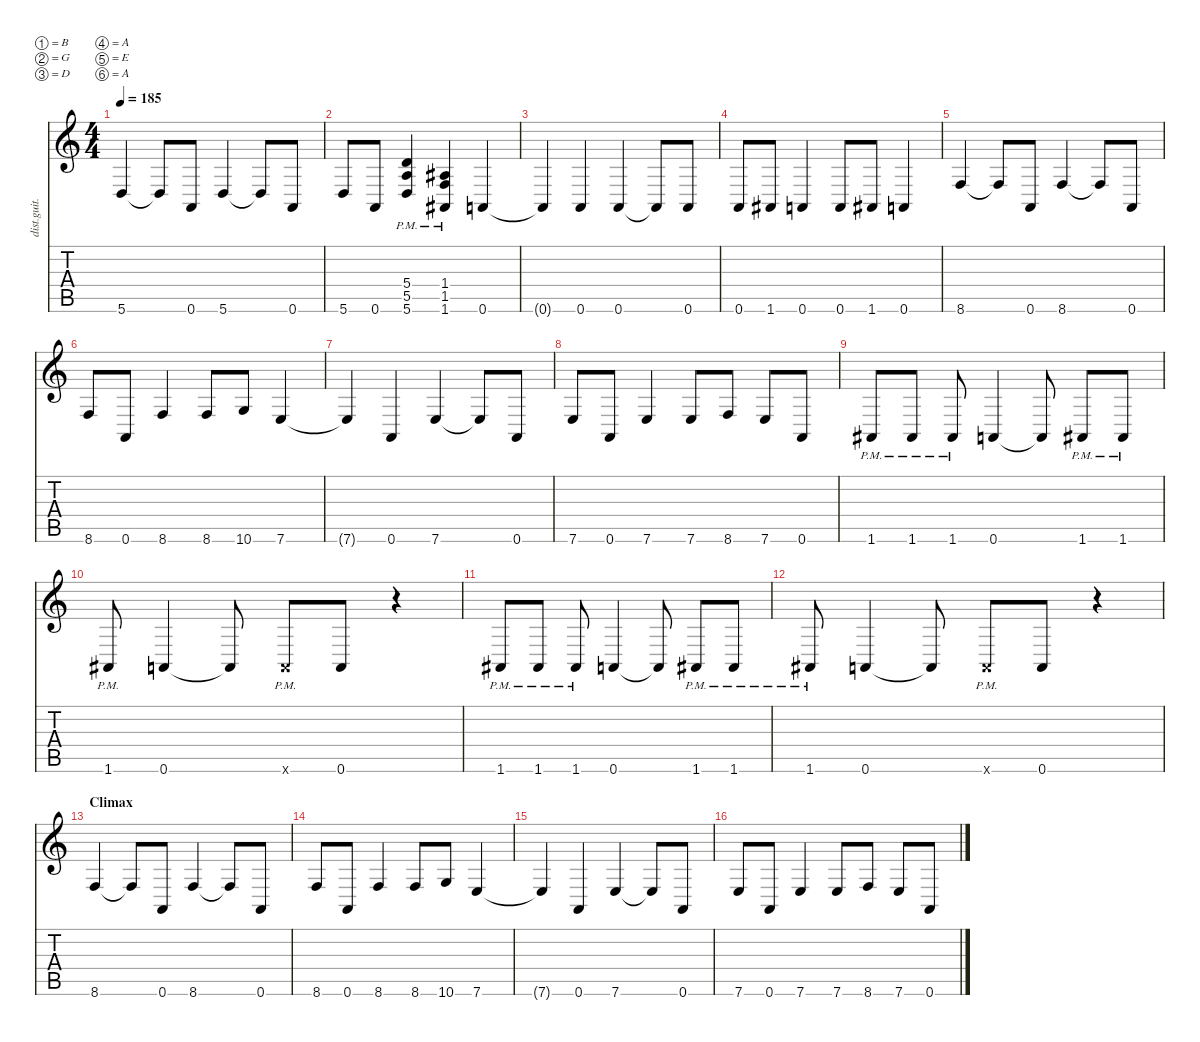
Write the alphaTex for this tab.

\defaultSystemsLayout 4
\hideDynamics
\bracketExtendMode nobrackets
\track ("Distortion Guitar - Petr" "dist.guit.") {instrument distortionguitar}
\staff {score tabs}
\tuning (B3 G3 D3 A2 E2 A1)
\ts (4 4)
\tempo 185
\clef g2
\ks c
5.6.4{dy mf} 5.6{t}.8 0.6.8 5.6.4 5.6{t}.8 0.6.8 |
5.6.8 0.6.8 (5.6{pm} 5.5{pm} 5.4{pm}).4 (1.6{pm acc #} 1.5{pm} 1.4{pm acc #}).4 0.6.4 |
0.6{t}.4 0.6.4 0.6.4 0.6{t}.8 0.6.8 |
0.6.8 1.6{acc #}.8 0.6.4 0.6.8 1.6{acc #}.8 0.6.4 |
8.6.4 8.6{t}.8 0.6.8 8.6.4 8.6{t}.8 0.6.8 |
8.6.8 0.6.8 8.6.4 8.6.8 10.6.8 7.6.4 |
7.6{t}.4 0.6.4 7.6.4 7.6{t}.8 0.6.8 |
7.6.8 0.6.8 7.6.4 7.6.8 8.6.8 7.6.8 0.6.8 |
1.6{pm acc #}.8 1.6{pm acc #}.8 1.6{pm acc #}.8 0.6.4 0.6{t}.8 1.6{pm acc #}.8 1.6{pm acc #}.8 |
1.6{pm acc #}.8{beam Up} 0.6.4{beam Up} 0.6{t}.8{beam Up} 0.6{pm x}.8{beam Up} 0.6.8{beam Up} r.4{beam Down} |
1.6{pm acc #}.8{beam Up} 1.6{pm acc #}.8{beam Up} 1.6{pm acc #}.8{beam Up} 0.6.4{beam Up} 0.6{t}.8{beam Up} 1.6{pm acc #}.8{beam Up} 1.6{pm acc #}.8{beam Up} |
1.6{pm acc #}.8{beam Up} 0.6.4{beam Up} 0.6{t}.8{beam Up} 0.6{pm x}.8{beam Up} 0.6.8{beam Up} r.4{beam Down} |
\section ("" "Climax")
8.6.4{beam Up} 8.6{t}.8{beam Up} 0.6.8{beam Up} 8.6.4{beam Up} 8.6{t}.8{beam Up} 0.6.8{beam Up} |
8.6.8{beam Up} 0.6.8{beam Up} 8.6.4{beam Up} 8.6.8{beam Up} 10.6.8{beam Up} 7.6.4{beam Up} |
7.6{t}.4{beam Up} 0.6.4{beam Up} 7.6.4{beam Up} 7.6{t}.8{beam Up} 0.6.8{beam Up} |
7.6.8{beam Up} 0.6.8{beam Up} 7.6.4{beam Up} 7.6.8{beam Up} 8.6.8{beam Up} 7.6.8{beam Up} 0.6.8{beam Up}
